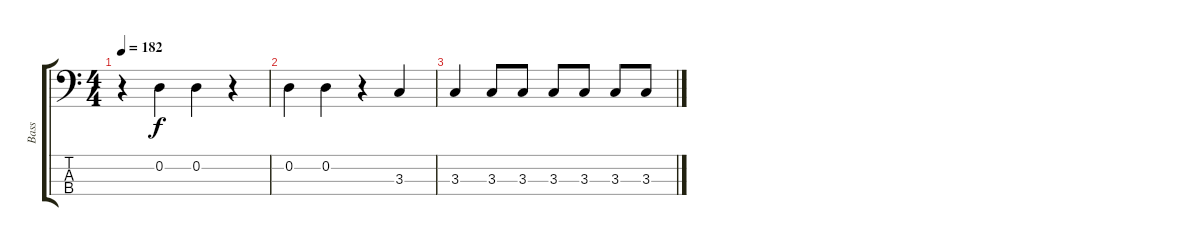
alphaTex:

\track ("Bass" "Bass") {instrument electricbassfinger}
\staff {score tabs}
\tuning (G2 D2 A1 E1) {hide}
\ts (4 4)
\tempo 182
\clef f4
\ks c
r.4{dy f} 0.2.4 0.2.4 r.4 |
0.2.4 0.2.4 r.4 3.3.4 |
3.3.4 3.3.8 3.3.8 3.3.8 3.3.8 3.3.8 3.3.8
